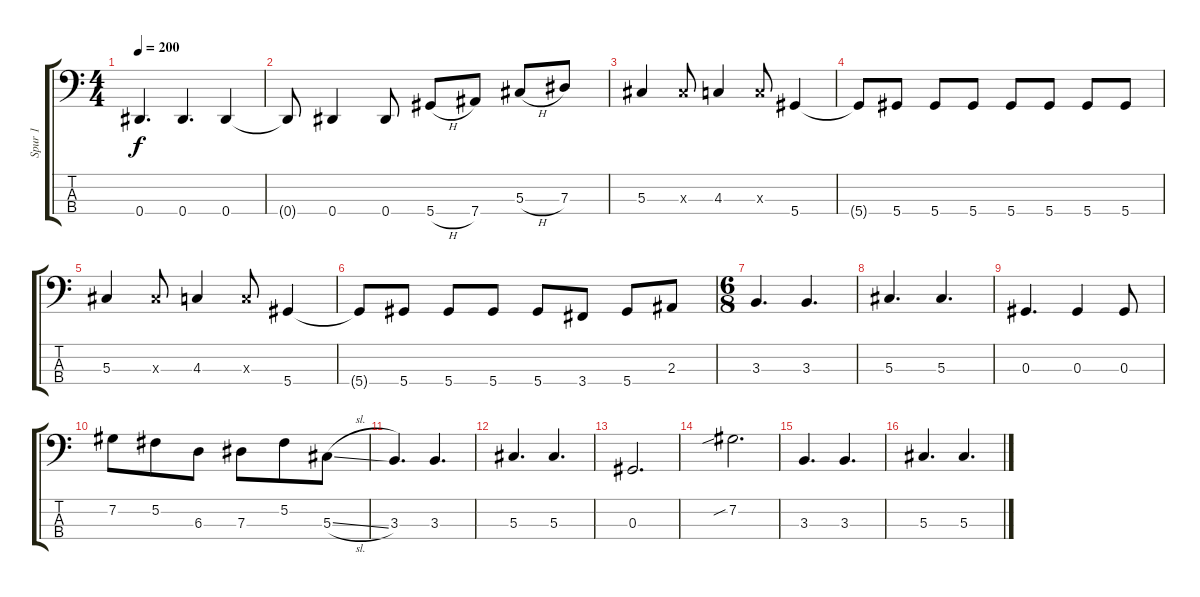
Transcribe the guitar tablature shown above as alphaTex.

\track ("Spur 1" "Spur 1") {instrument electricbassfinger}
\staff {score tabs}
\tuning (Gb2 Db2 Ab1 Eb1) {hide}
\ts (4 4)
\tempo 200
\clef f4
\ks c
0.4.4{d dy f} 0.4.4{d} 0.4.4 |
0.4{t}.8 0.4.4 0.4.8 5.4{h}.8 7.4.8 5.3{h}.8 7.3.8 |
5.3.4 5.3{x}.8 4.3.4 4.3{x}.8 5.4.4 |
5.4{t}.8 5.4.8 5.4.8 5.4.8 5.4.8 5.4.8 5.4.8 5.4.8 |
5.3.4 5.3{x}.8 4.3.4 4.3{x}.8 5.4.4 |
5.4{t}.8 5.4.8 5.4.8 5.4.8 5.4.8 3.4.8 5.4.8 2.3.8 |
\ts (6 8)
3.3.4{d} 3.3.4{d} |
5.3.4{d} 5.3.4{d} |
0.3.4{d} 0.3.4 0.3.8 |
7.2.8 5.2.8 6.3.8 7.3.8 5.2.8 5.3{sl}.8 |
3.3.4{d} 3.3.4{d} |
5.3.4{d} 5.3.4{d} |
0.3.2{d} |
7.2{sib}.2{d} |
3.3.4{d} 3.3.4{d} |
5.3.4{d} 5.3.4{d}
